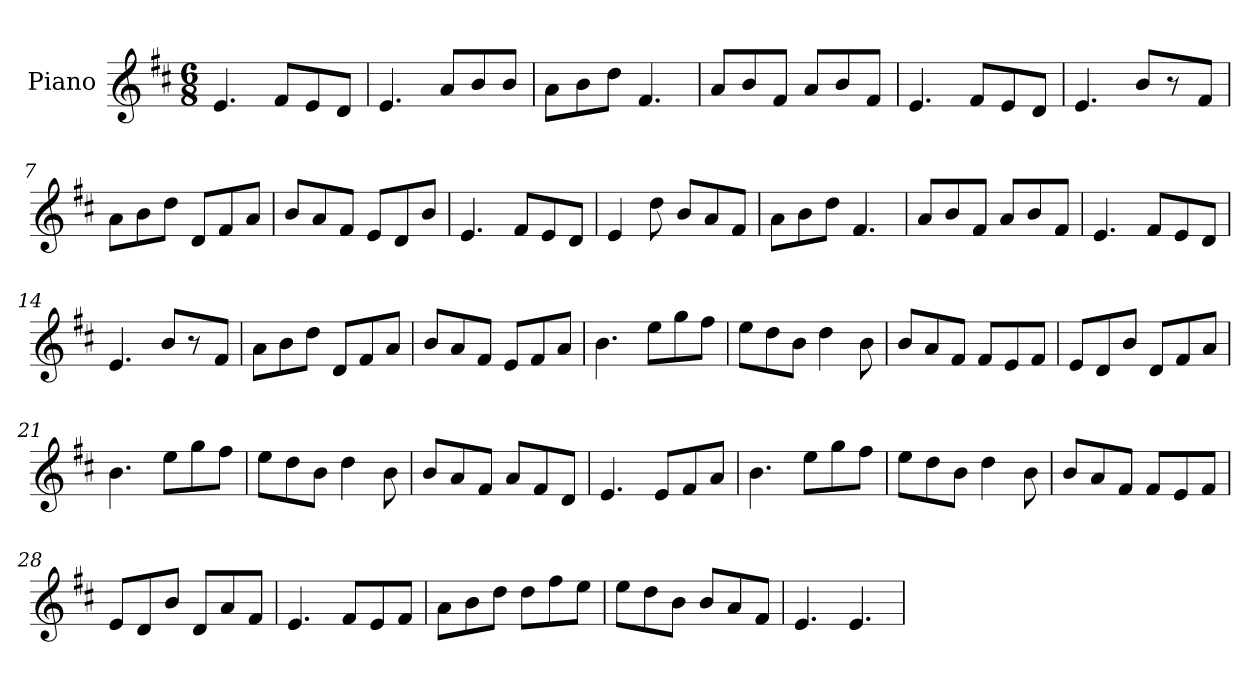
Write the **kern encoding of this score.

**kern
*part1
*staff1
*I"Piano
*I'Pno
*clefG2
*k[f#c#]
*A:mix
*M6/8
=1
4.e/
8f#/L
8e/
8d/J
=2
4.e/
8a/L
8b/
8b/J
=3
8a\L
8b\
8dd\J
4.f#/
=4
8a/L
8b/
8f#/J
8a/L
8b/
8f#/J
=5
4.e/
8f#/L
8e/
8d/J
=6
4.e/
8b/L
8r
8f#/J
!!LO:LB:g=z
=7
8a\L
8b\
8dd\J
8d/L
8f#/
8a/J
=8
8b/L
8a/
8f#/J
8e/L
8d/
8b/J
=9
4.e/
8f#/L
8e/
8d/J
=10
4e/
8dd\
8b/L
8a/
8f#/J
=11
8a\L
8b\
8dd\J
4.f#/
=12
8a/L
8b/
8f#/J
8a/L
8b/
8f#/J
!!LO:LB:g=z
=13
4.e/
8f#/L
8e/
8d/J
=14
4.e/
8b/L
8r
8f#/J
=15
8a\L
8b\
8dd\J
8d/L
8f#/
8a/J
=16
8b/L
8a/
8f#/J
8e/L
8f#/
8a/J
=17
4.b\
8ee\L
8gg\
8ff#\J
=18
8ee\L
8dd\
8b\J
4dd\
8b\
!!LO:LB:g=z
=19
8b/L
8a/
8f#/J
8f#/L
8e/
8f#/J
=20
8e/L
8d/
8b/J
8d/L
8f#/
8a/J
=21
4.b\
8ee\L
8gg\
8ff#\J
=22
8ee\L
8dd\
8b\J
4dd\
8b\
=23
8b/L
8a/
8f#/J
8a/L
8f#/
8d/J
=24
4.e/
8e/L
8f#/
8a/J
!!LO:LB:g=z
=25
4.b\
8ee\L
8gg\
8ff#\J
=26
8ee\L
8dd\
8b\J
4dd\
8b\
=27
8b/L
8a/
8f#/J
8f#/L
8e/
8f#/J
=28
8e/L
8d/
8b/J
8d/L
8a/
8f#/J
=29
4.e/
8f#/L
8e/
8f#/J
=30
8a\L
8b\
8dd\J
8dd\L
8ff#\
8ee\J
!!LO:LB:g=z
=31
8ee\L
8dd\
8b\J
8b/L
8a/
8f#/J
=32
4.e/
4.e/
=
*-
